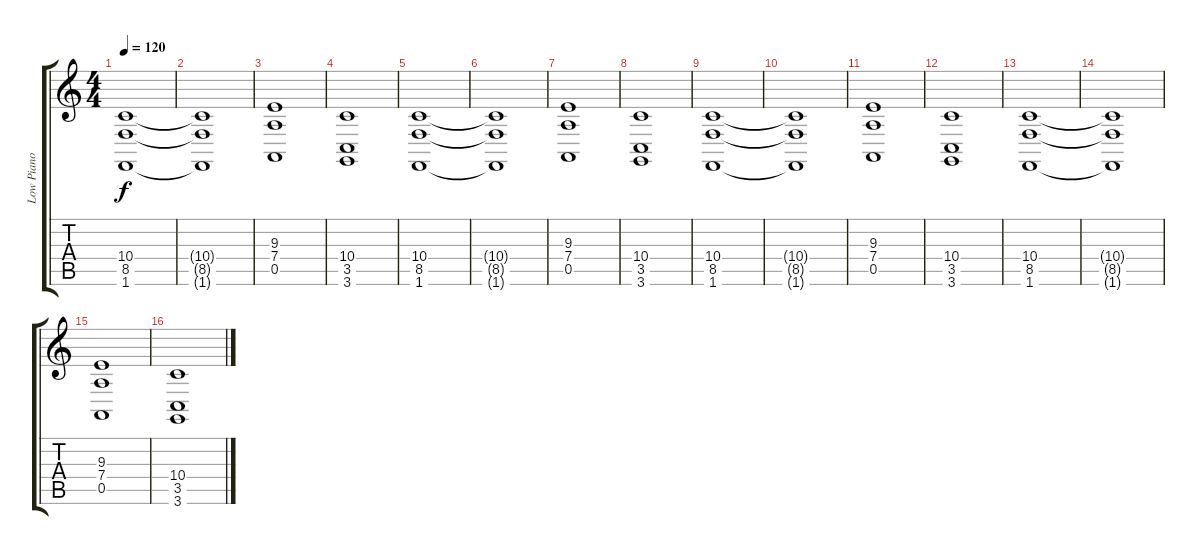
\track ("Low Piano" "Low Piano") {instrument acousticgrandpiano}
\staff {score tabs}
\tuning (E4 B3 G3 D3 A2 E2) {hide}
\ts (4 4)
\tempo 120
\clef g2
\ks c
(10.4 8.5 1.6).1{dy f} |
(10.4{t} 8.5{t} 1.6{t}).1 |
(9.3 7.4 0.5).1 |
(10.4 3.5 3.6).1 |
(10.4 8.5 1.6).1 |
(10.4{t} 8.5{t} 1.6{t}).1 |
(9.3 7.4 0.5).1 |
(10.4 3.5 3.6).1 |
(10.4 8.5 1.6).1 |
(10.4{t} 8.5{t} 1.6{t}).1 |
(9.3 7.4 0.5).1 |
(10.4 3.5 3.6).1 |
(10.4 8.5 1.6).1 |
(10.4{t} 8.5{t} 1.6{t}).1 |
(9.3 7.4 0.5).1 |
(10.4 3.5 3.6).1
